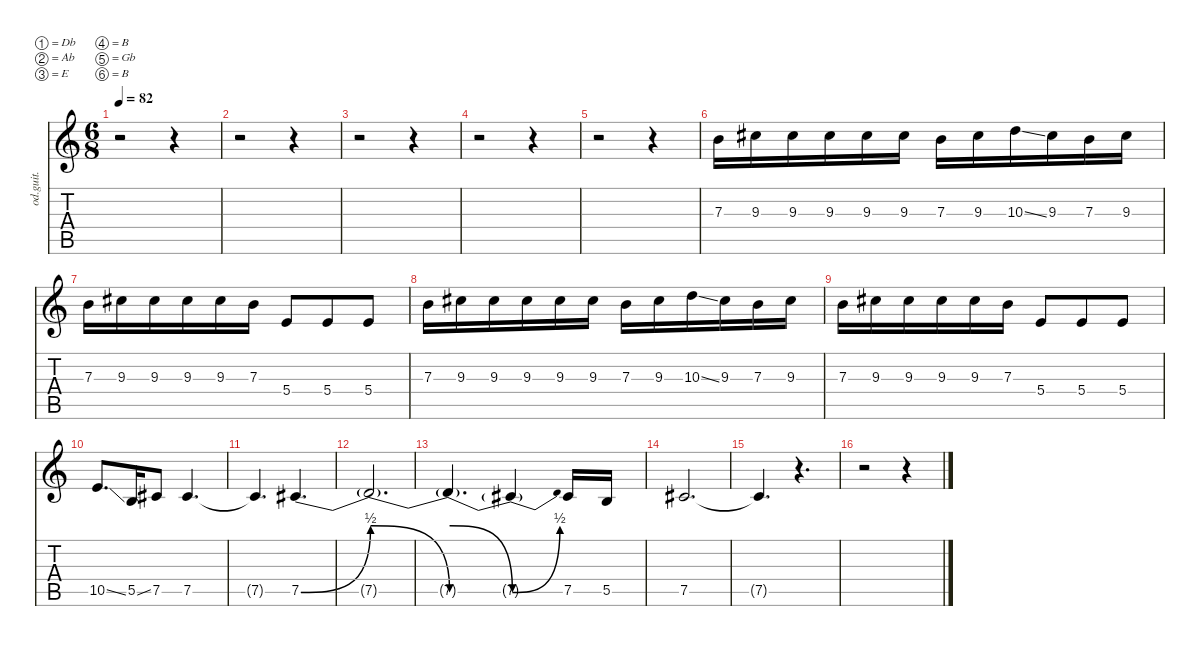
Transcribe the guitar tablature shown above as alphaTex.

\defaultSystemsLayout 4
\hideDynamics
\bracketExtendMode nobrackets
\otherSystemsTrackNameOrientation horizontal
\track ("Guitar 3" "od.guit.") {instrument overdrivenguitar}
\staff {score tabs}
\tuning (Db4 Ab3 E3 B2 Gb2 B1)
\ts (6 8)
\tempo 82
\clef g2
\ks c
r.2{dy f instrument overdrivenguitar} r.4 |
r.2 r.4 |
r.2 r.4 |
r.2 r.4 |
r.2 r.4 |
7.3.16 9.3{acc #}.16 9.3{acc #}.16 9.3{acc #}.16 9.3{acc #}.16 9.3{acc #}.16 7.3.16 9.3{acc #}.16 10.3{ss}.16 9.3{acc #}.16 7.3.16 9.3{acc #}.16 |
7.3.16 9.3{acc #}.16 9.3{acc #}.16 9.3{acc #}.16 9.3{acc #}.16 7.3.16 5.4.8 5.4.8 5.4.8 |
7.3.16 9.3{acc #}.16 9.3{acc #}.16 9.3{acc #}.16 9.3{acc #}.16 9.3{acc #}.16 7.3.16 9.3{acc #}.16 10.3{ss}.16 9.3{acc #}.16 7.3.16 9.3{acc #}.16 |
7.3.16 9.3{acc #}.16 9.3{acc #}.16 9.3{acc #}.16 9.3{acc #}.16 7.3.16 5.4.8 5.4.8 5.4.8 |
10.5{ss}.8{d} 5.5{ss}.16 7.5{acc #}.8 7.5{acc #}.4{d} |
7.5{t acc #}.4{d} 7.5{be (bend 0 0 60 2) acc #}.4{d} |
7.5{be (release 0 2 60 0) t}.2{d} |
7.5{be (release 0 2 60 0) t}.4{d} 7.5{be (bend 0 0 60 2) t acc #}.4 7.5{acc #}.16 5.5.16 |
7.5{acc #}.2{d} |
7.5{t acc #}.4{d} r.4{d} |
r.2 r.4
